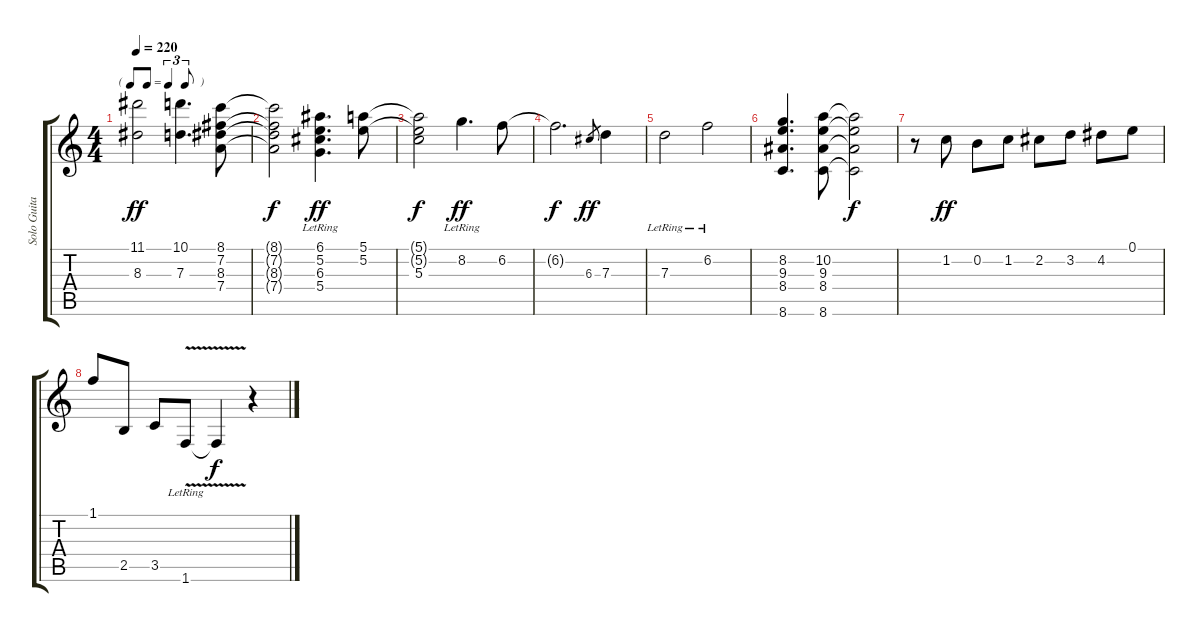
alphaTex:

\track ("Solo Guitar (For Sound)" "Solo Guita") {instrument electricbasspick}
\staff {score tabs}
\tuning (E4 B3 G3 D3 A2 E2) {hide}
\ts (4 4)
\tf triplet8th
\tempo 220
\clef g2
\ks c
(11.1 8.3).2{dy ff} (10.1 7.3).4{d} (8.1 7.2 8.3 7.4).8 |
(8.1{t} 7.2{t} 8.3{t} 7.4{t}).2{dy f} (6.1 5.2 6.3 5.4{lr}).4{d dy ff} (5.1 5.2).8 |
(5.1{t} 5.2{t} 5.3).2{dy f} 8.2{lr}.4{d dy ff} 6.2.8 |
6.2{t}.2{d dy f} 6.3.8{gr dy ff} 7.3.4 |
7.3{lr}.2 6.2{lr}.2 |
(8.2 9.3 8.4 8.6).4{d} (10.2 9.3 8.4 8.6).8 (10.2{t} 9.3{t} 8.4{t} 8.6{t}).2{dy f} |
r.8 1.2.8{dy ff} 0.2.8 1.2.8 2.2.8 3.2.8 4.2.8 0.1.8 |
1.1.8 2.5.8 3.5.8 1.6{v lr}.8 1.6{t}.4{dy f} r.4
